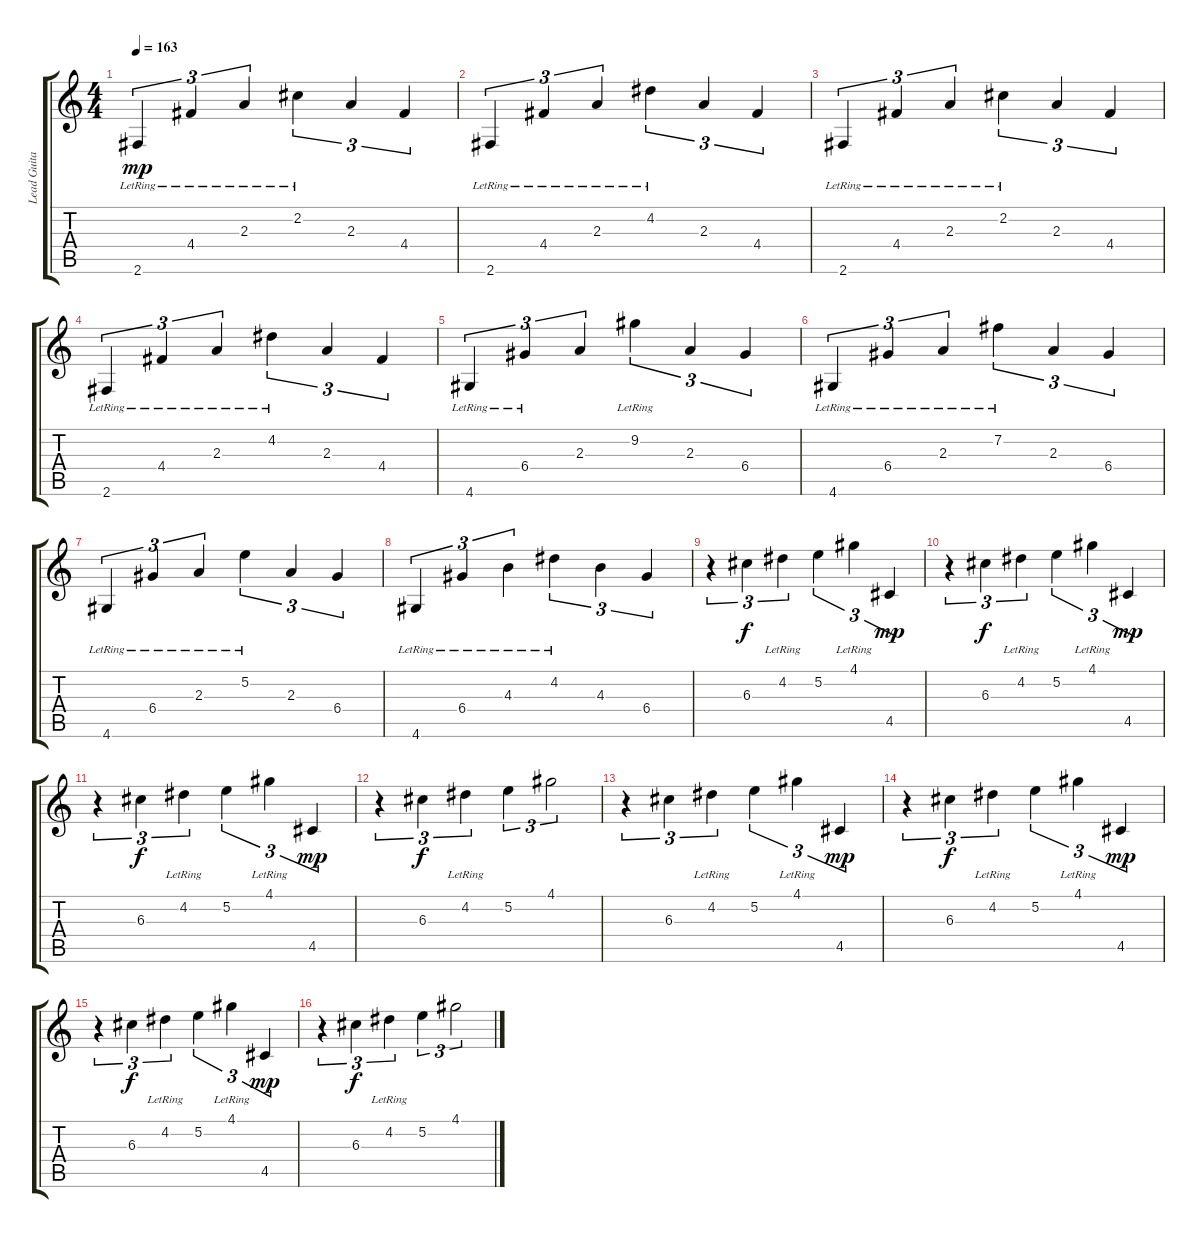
\track ("Lead Guitar" "Lead Guita") {instrument electricguitarjazz}
\staff {score tabs}
\tuning (E4 B3 G3 D3 A2 E2) {hide}
\ts (4 4)
\tempo 163
\clef g2
\ks c
2.6{lr}.4{tu (3 2) dy mp instrument acousticguitarnylon} 4.4{lr}.4{tu (3 2)} 2.3{lr}.4{tu (3 2)} 2.2{lr}.4{tu (3 2)} 2.3.4{tu (3 2)} 4.4.4{tu (3 2)} |
2.6{lr}.4{tu (3 2)} 4.4{lr}.4{tu (3 2)} 2.3{lr}.4{tu (3 2)} 4.2{lr}.4{tu (3 2)} 2.3.4{tu (3 2)} 4.4.4{tu (3 2)} |
2.6{lr}.4{tu (3 2)} 4.4{lr}.4{tu (3 2)} 2.3{lr}.4{tu (3 2)} 2.2{lr}.4{tu (3 2)} 2.3.4{tu (3 2)} 4.4.4{tu (3 2)} |
2.6{lr}.4{tu (3 2)} 4.4{lr}.4{tu (3 2)} 2.3{lr}.4{tu (3 2)} 4.2{lr}.4{tu (3 2)} 2.3.4{tu (3 2)} 4.4.4{tu (3 2)} |
4.6{lr}.4{tu (3 2)} 6.4{lr}.4{tu (3 2)} 2.3.4{tu (3 2)} 9.2{lr}.4{tu (3 2)} 2.3.4{tu (3 2)} 6.4.4{tu (3 2)} |
4.6{lr}.4{tu (3 2)} 6.4{lr}.4{tu (3 2)} 2.3{lr}.4{tu (3 2)} 7.2{lr}.4{tu (3 2)} 2.3.4{tu (3 2)} 6.4.4{tu (3 2)} |
4.6{lr}.4{tu (3 2)} 6.4{lr}.4{tu (3 2)} 2.3{lr}.4{tu (3 2)} 5.2{lr}.4{tu (3 2)} 2.3.4{tu (3 2)} 6.4.4{tu (3 2)} |
4.6{lr}.4{tu (3 2)} 6.4{lr}.4{tu (3 2)} 4.3{lr}.4{tu (3 2)} 4.2{lr}.4{tu (3 2)} 4.3.4{tu (3 2)} 6.4.4{tu (3 2)} |
r.4{tu (3 2) instrument electricguitarjazz} 6.3.4{tu (3 2) dy f} 4.2{lr}.4{tu (3 2)} 5.2.4{tu (3 2)} 4.1{lr}.4{tu (3 2)} 4.5.4{tu (3 2) dy mp} |
r.4{tu (3 2)} 6.3.4{tu (3 2) dy f} 4.2{lr}.4{tu (3 2)} 5.2.4{tu (3 2)} 4.1{lr}.4{tu (3 2)} 4.5.4{tu (3 2) dy mp} |
r.4{tu (3 2)} 6.3.4{tu (3 2) dy f} 4.2{lr}.4{tu (3 2)} 5.2.4{tu (3 2)} 4.1{lr}.4{tu (3 2)} 4.5.4{tu (3 2) dy mp} |
r.4{tu (3 2)} 6.3.4{tu (3 2) dy f} 4.2{lr}.4{tu (3 2)} 5.2.4{tu (3 2)} 4.1.2{tu (3 2)} |
r.4{tu (3 2)} 6.3.4{tu (3 2)} 4.2{lr}.4{tu (3 2)} 5.2.4{tu (3 2)} 4.1{lr}.4{tu (3 2)} 4.5.4{tu (3 2) dy mp} |
r.4{tu (3 2)} 6.3.4{tu (3 2) dy f} 4.2{lr}.4{tu (3 2)} 5.2.4{tu (3 2)} 4.1{lr}.4{tu (3 2)} 4.5.4{tu (3 2) dy mp} |
r.4{tu (3 2)} 6.3.4{tu (3 2) dy f} 4.2{lr}.4{tu (3 2)} 5.2.4{tu (3 2)} 4.1{lr}.4{tu (3 2)} 4.5.4{tu (3 2) dy mp} |
r.4{tu (3 2)} 6.3.4{tu (3 2) dy f} 4.2{lr}.4{tu (3 2)} 5.2.4{tu (3 2)} 4.1.2{tu (3 2)}
